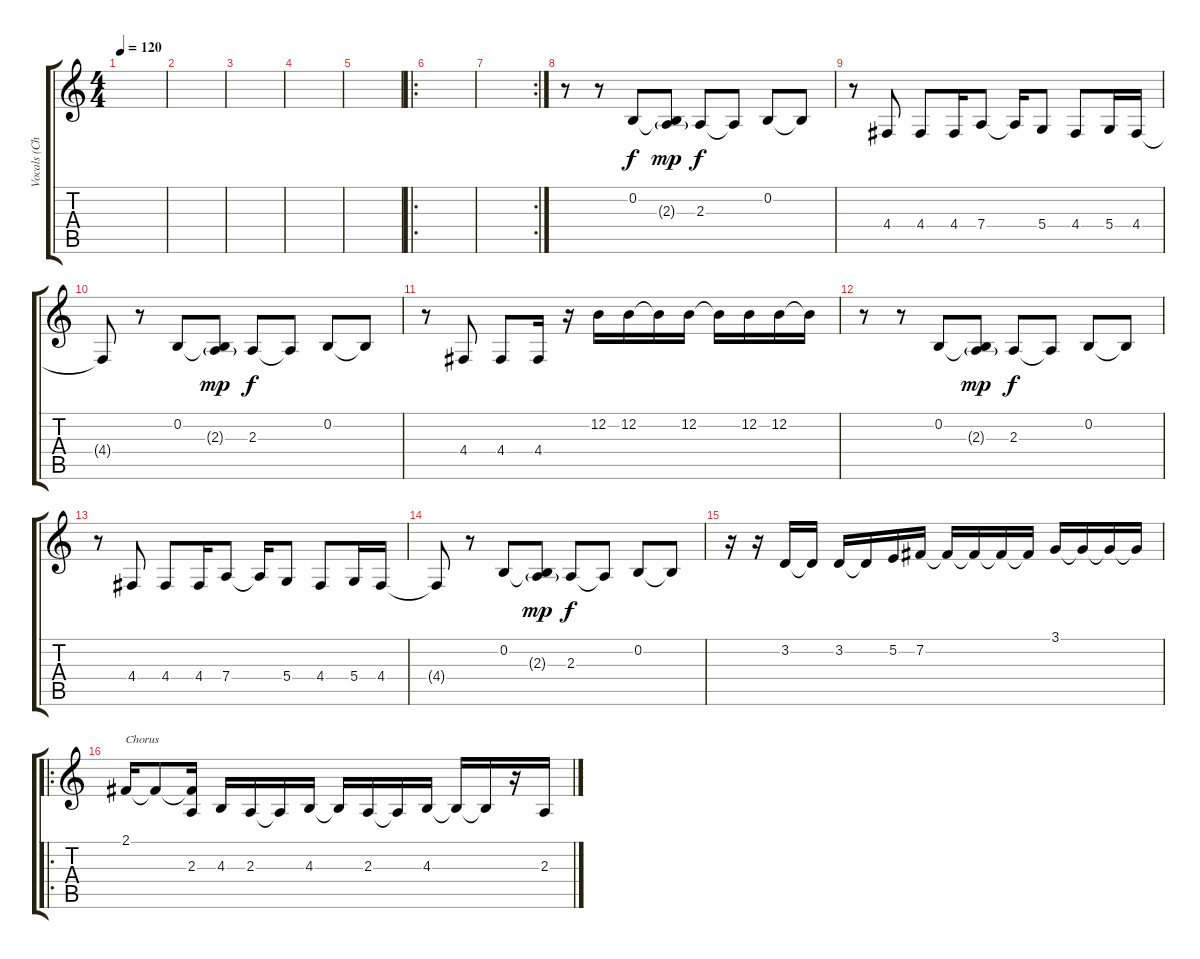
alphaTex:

\track ("Vocals (Chester)" "Vocals (Ch") {instrument oboe}
\staff {score tabs}
\tuning (E4 B3 G3 D3 A2 E2) {hide}
\ts (4 4)
\tempo 120
\clef g2
\ks c
|
|
|
|
|
\ro
|
\rc 2
|
r.8 r.8 0.2.8 (0.2{t} 2.3{g}).8{dy mp} 2.3.8{dy f} 2.3{t}.8 0.2.8 0.2{t}.8 |
r.8 4.4.8 4.4.8 4.4.16 7.4.8 7.4{t}.16 5.4.8 4.4.8 5.4.16 4.4.16 |
4.4{t}.8 r.8 0.2.8 (0.2{t} 2.3{g}).8{dy mp} 2.3.8{dy f} 2.3{t}.8 0.2.8 0.2{t}.8 |
r.8 4.4.8 4.4.8 4.4.16 r.16 12.2.16 12.2.16 12.2{t}.16 12.2.16 12.2{t}.16 12.2.16 12.2.16 12.2{t}.16 |
r.8 r.8 0.2.8 (0.2{t} 2.3{g}).8{dy mp} 2.3.8{dy f} 2.3{t}.8 0.2.8 0.2{t}.8 |
r.8 4.4.8 4.4.8 4.4.16 7.4.8 7.4{t}.16 5.4.8 4.4.8 5.4.16 4.4.16 |
4.4{t}.8 r.8 0.2.8 (0.2{t} 2.3{g}).8{dy mp} 2.3.8{dy f} 2.3{t}.8 0.2.8 0.2{t}.8 |
r.16 r.16 3.2.16 3.2{t}.16 3.2.16 3.2{t}.16 5.2.16 7.2.16 7.2{t}.16 7.2{t}.16 7.2{t}.16 7.2{t}.16 3.1.16 3.1{t}.16 3.1{t}.16 3.1{t}.16 |
\ro
2.1.16{txt "Chorus"} 2.1{t}.8 (2.1{t} 2.3).16 4.3.16 2.3.16 2.3{t}.16 4.3.16 4.3{t}.16 2.3.16 2.3{t}.16 4.3.16 4.3{t}.16 4.3{t}.16 r.16 2.3.16
